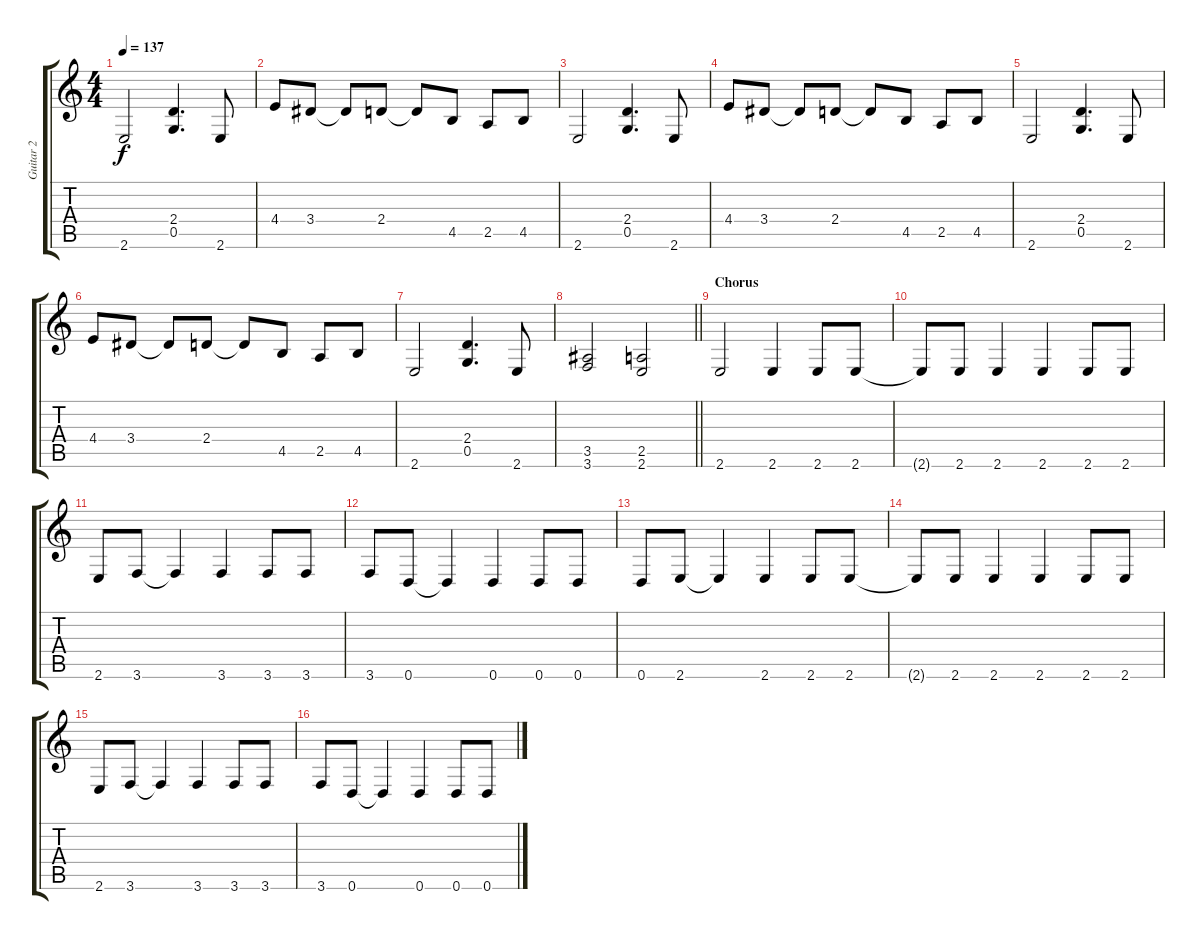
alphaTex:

\track ("Guitar 2" "Guitar 2") {instrument distortionguitar}
\staff {score tabs}
\tuning (D4 A3 F3 C3 G2 D2) {hide}
\ts (4 4)
\tempo 137
\clef g2
\ks c
2.6.2{dy f} (2.4 0.5).4{d} 2.6.8 |
4.4.8 3.4.8 3.4{t}.8 2.4.8 2.4{t}.8 4.5.8 2.5.8 4.5.8 |
2.6.2 (2.4 0.5).4{d} 2.6.8 |
4.4.8 3.4.8 3.4{t}.8 2.4.8 2.4{t}.8 4.5.8 2.5.8 4.5.8 |
2.6.2 (2.4 0.5).4{d} 2.6.8 |
4.4.8 3.4.8 3.4{t}.8 2.4.8 2.4{t}.8 4.5.8 2.5.8 4.5.8 |
2.6.2 (2.4 0.5).4{d} 2.6.8 |
\barLineRight lightlight
(3.5 3.6).2 (2.5 2.6).2 |
\section ("" "Chorus")
2.6.2 2.6.4 2.6.8 2.6.8 |
2.6{t}.8 2.6.8 2.6.4 2.6.4 2.6.8 2.6.8 |
2.6.8 3.6.8 3.6{t}.4 3.6.4 3.6.8 3.6.8 |
3.6.8 0.6.8 0.6{t}.4 0.6.4 0.6.8 0.6.8 |
0.6.8 2.6.8 2.6{t}.4 2.6.4 2.6.8 2.6.8 |
2.6{t}.8 2.6.8 2.6.4 2.6.4 2.6.8 2.6.8 |
2.6.8 3.6.8 3.6{t}.4 3.6.4 3.6.8 3.6.8 |
3.6.8 0.6.8 0.6{t}.4 0.6.4 0.6.8 0.6.8
